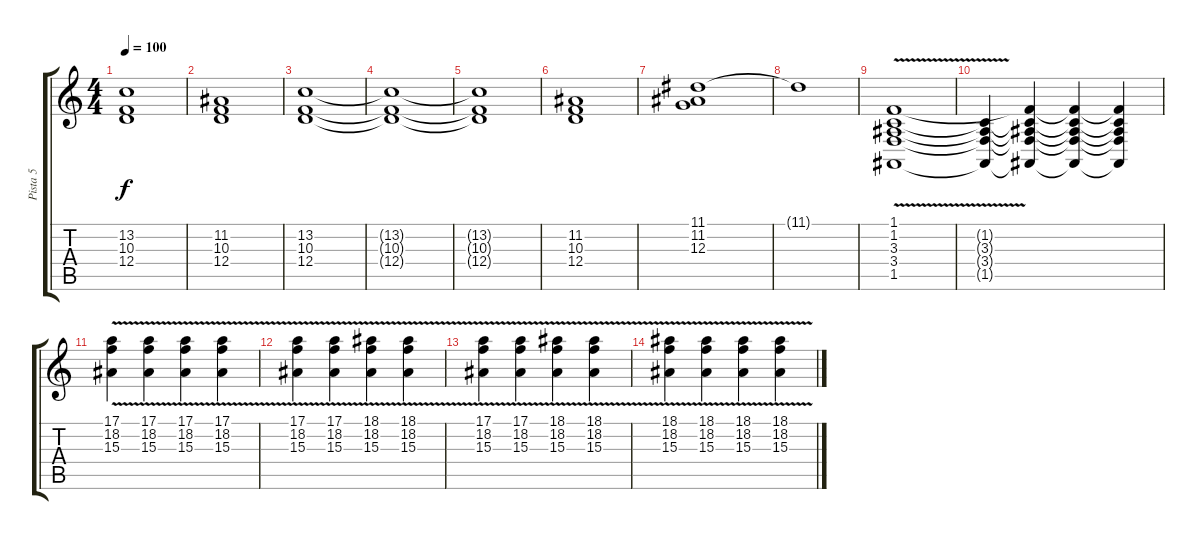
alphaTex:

\track ("Pista 5" "Pista 5") {instrument pad2warm}
\staff {score tabs}
\tuning (E4 B3 G3 D3 A2 E2) {hide}
\ts (4 4)
\tempo 100
\clef g2
\ks c
(13.2 10.3 12.4).1{dy f} |
(11.2 10.3 12.4).1 |
(13.2 10.3 12.4).1 |
(13.2{t} 10.3{t} 12.4{t}).1 |
(13.2{t} 10.3{t} 12.4{t}).1 |
(11.2 10.3 12.4).1 |
(11.1 11.2 12.3).1{volume 6} |
11.1{t}.1 |
(1.1 1.2{v} 3.3{v} 3.4{v} 1.5).1{volume 2} |
(1.2{t} 3.3{t} 3.4{t} 1.5{t}).4 (1.1{t} 1.2{t} 3.3{t} 3.4{t} 1.5{t}).4 (1.1{t} 1.2{t} 3.3{t} 3.4{t} 1.5{t}).4 (1.1{t} 1.2{t} 3.3{t} 3.4{t} 1.5{t}).4 |
(17.1{v} 18.2{v} 15.3{v}).4{volume 6} (17.1{v} 18.2{v} 15.3{v}).4 (17.1{v} 18.2{v} 15.3{v}).4 (17.1{v} 18.2{v} 15.3{v}).4 |
(17.1{v} 18.2{v} 15.3{v}).4 (17.1{v} 18.2{v} 15.3{v}).4 (18.1{v} 18.2{v} 15.3{v}).4 (18.1{v} 18.2{v} 15.3{v}).4 |
(17.1{v} 18.2{v} 15.3{v}).4 (17.1{v} 18.2{v} 15.3{v}).4 (18.1{v} 18.2{v} 15.3{v}).4 (18.1{v} 18.2{v} 15.3{v}).4 |
(18.1{v} 18.2{v} 15.3{v}).4 (18.1{v} 18.2{v} 15.3{v}).4 (18.1{v} 18.2{v} 15.3{v}).4 (18.1{v} 18.2{v} 15.3{v}).4
